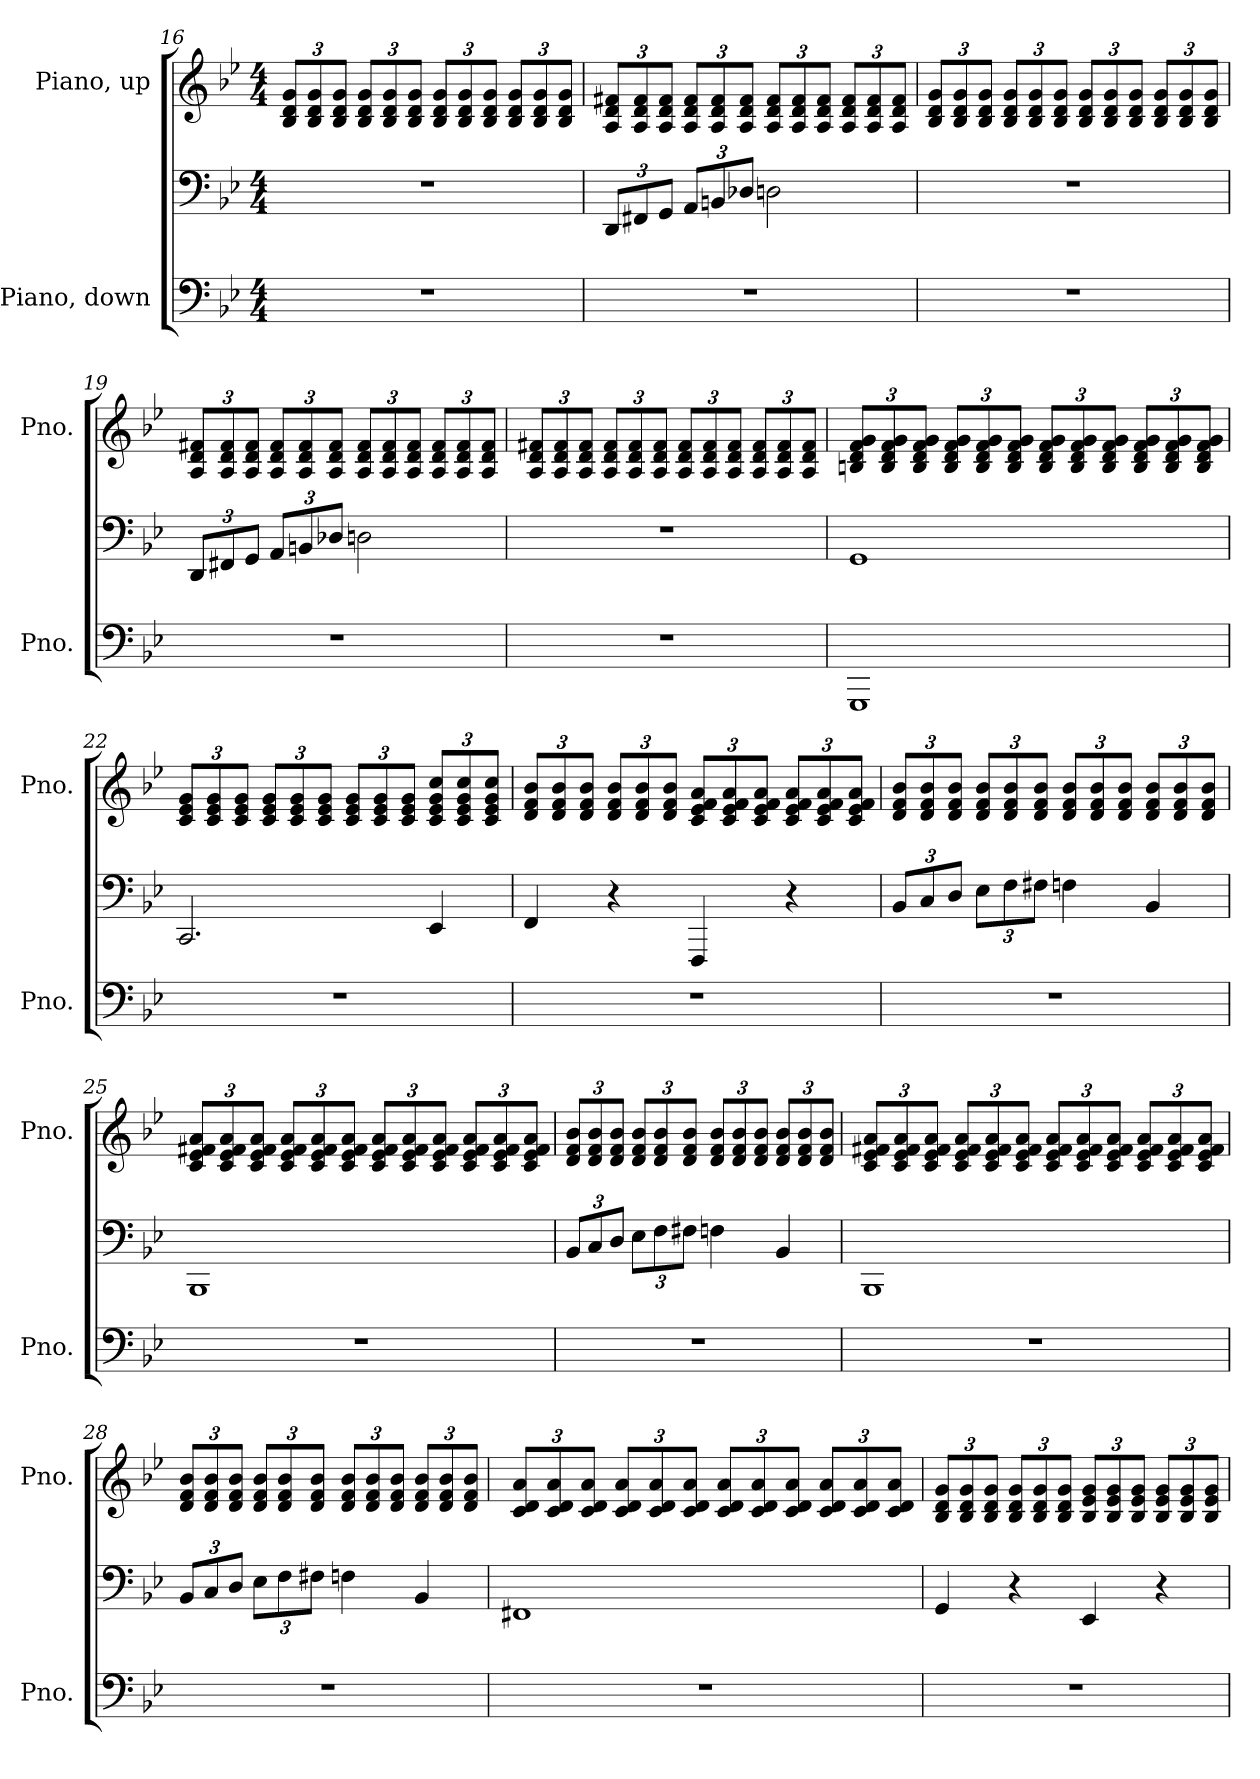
**kern	**kern	**kern
*part2	*part2	*part1
*staff3	*staff2	*staff1
*I"Piano, down	*	*I"Piano, up
*I'Pno.	*	*I'Pno.
!!LO:PB:g=z
*clefF4	*clefF4	*clefG2
*k[b-e-]	*k[b-e-]	*k[b-e-]
*M4/4	*M4/4	*M4/4
*	*	*Xbrackettup
=16	=16	=16
1r	1r	12B-/ 12d/ 12g/L
.	.	12B-/ 12d/ 12g/
.	.	12B-/ 12d/ 12g/J
.	.	12B-/ 12d/ 12g/L
.	.	12B-/ 12d/ 12g/
.	.	12B-/ 12d/ 12g/J
.	.	12B-/ 12d/ 12g/L
.	.	12B-/ 12d/ 12g/
.	.	12B-/ 12d/ 12g/J
.	.	12B-/ 12d/ 12g/L
.	.	12B-/ 12d/ 12g/
.	.	12B-/ 12d/ 12g/J
=17	=17	=17
*	*Xbrackettup	*
1r	12DD/L	12A/ 12d/ 12f#X/L
.	12FF#X/	12A/ 12d/ 12f#/
.	12GG/J	12A/ 12d/ 12f#/J
.	12AA/L	12A/ 12d/ 12f#/L
.	12BBn/	12A/ 12d/ 12f#/
.	12D-X/J	12A/ 12d/ 12f#/J
.	2Dn\	12A/ 12d/ 12f#/L
.	.	12A/ 12d/ 12f#/
.	.	12A/ 12d/ 12f#/J
.	.	12A/ 12d/ 12f#/L
.	.	12A/ 12d/ 12f#/
.	.	12A/ 12d/ 12f#/J
!!LO:LB:g=z
=18	=18	=18
1r	1r	12B-/ 12d/ 12g/L
.	.	12B-/ 12d/ 12g/
.	.	12B-/ 12d/ 12g/J
.	.	12B-/ 12d/ 12g/L
.	.	12B-/ 12d/ 12g/
.	.	12B-/ 12d/ 12g/J
.	.	12B-/ 12d/ 12g/L
.	.	12B-/ 12d/ 12g/
.	.	12B-/ 12d/ 12g/J
.	.	12B-/ 12d/ 12g/L
.	.	12B-/ 12d/ 12g/
.	.	12B-/ 12d/ 12g/J
=19	=19	=19
1r	12DD/L	12A/ 12d/ 12f#X/L
.	12FF#X/	12A/ 12d/ 12f#/
.	12GG/J	12A/ 12d/ 12f#/J
.	12AA/L	12A/ 12d/ 12f#/L
.	12BBn/	12A/ 12d/ 12f#/
.	12D-X/J	12A/ 12d/ 12f#/J
.	2Dn\	12A/ 12d/ 12f#/L
.	.	12A/ 12d/ 12f#/
.	.	12A/ 12d/ 12f#/J
.	.	12A/ 12d/ 12f#/L
.	.	12A/ 12d/ 12f#/
.	.	12A/ 12d/ 12f#/J
!!LO:LB:g=z
=20	=20	=20
1r	1r	12A/ 12d/ 12f#X/L
.	.	12A/ 12d/ 12f#/
.	.	12A/ 12d/ 12f#/J
.	.	12A/ 12d/ 12f#/L
.	.	12A/ 12d/ 12f#/
.	.	12A/ 12d/ 12f#/J
.	.	12A/ 12d/ 12f#/L
.	.	12A/ 12d/ 12f#/
.	.	12A/ 12d/ 12f#/J
.	.	12A/ 12d/ 12f#/L
.	.	12A/ 12d/ 12f#/
.	.	12A/ 12d/ 12f#/J
=21	=21	=21
1GGG	1GG	12Bn/ 12d/ 12f/ 12g/L
.	.	12B/ 12d/ 12f/ 12g/
.	.	12B/ 12d/ 12f/ 12g/J
.	.	12B/ 12d/ 12f/ 12g/L
.	.	12B/ 12d/ 12f/ 12g/
.	.	12B/ 12d/ 12f/ 12g/J
.	.	12B/ 12d/ 12f/ 12g/L
.	.	12B/ 12d/ 12f/ 12g/
.	.	12B/ 12d/ 12f/ 12g/J
.	.	12B/ 12d/ 12f/ 12g/L
.	.	12B/ 12d/ 12f/ 12g/
.	.	12B/ 12d/ 12f/ 12g/J
!!LO:LB:g=z
=22	=22	=22
1r	2.CC/	12c/ 12e-/ 12g/L
.	.	12c/ 12e-/ 12g/
.	.	12c/ 12e-/ 12g/J
.	.	12c/ 12e-/ 12g/L
.	.	12c/ 12e-/ 12g/
.	.	12c/ 12e-/ 12g/J
.	.	12c/ 12e-/ 12g/L
.	.	12c/ 12e-/ 12g/
.	.	12c/ 12e-/ 12g/J
.	4EE-/	12c/ 12e-/ 12g/ 12cc/L
.	.	12c/ 12e-/ 12g/ 12cc/
.	.	12c/ 12e-/ 12g/ 12cc/J
=23	=23	=23
1r	4FF/	12d/ 12f/ 12b-/L
.	.	12d/ 12f/ 12b-/
.	.	12d/ 12f/ 12b-/J
.	4r	12d/ 12f/ 12b-/L
.	.	12d/ 12f/ 12b-/
.	.	12d/ 12f/ 12b-/J
.	4FFF/	12c/ 12e-/ 12f/ 12a/L
.	.	12c/ 12e-/ 12f/ 12a/
.	.	12c/ 12e-/ 12f/ 12a/J
.	4r	12c/ 12e-/ 12f/ 12a/L
.	.	12c/ 12e-/ 12f/ 12a/
.	.	12c/ 12e-/ 12f/ 12a/J
!!LO:PB:g=z
=24	=24	=24
1r	12BB-/L	12d/ 12f/ 12b-/L
.	12C/	12d/ 12f/ 12b-/
.	12D/J	12d/ 12f/ 12b-/J
.	12E-\L	12d/ 12f/ 12b-/L
.	12F\	12d/ 12f/ 12b-/
.	12F#X\J	12d/ 12f/ 12b-/J
.	4Fn\	12d/ 12f/ 12b-/L
.	.	12d/ 12f/ 12b-/
.	.	12d/ 12f/ 12b-/J
.	4BB-/	12d/ 12f/ 12b-/L
.	.	12d/ 12f/ 12b-/
.	.	12d/ 12f/ 12b-/J
=25	=25	=25
1r	1BBB-	12c/ 12e-/ 12f#X/ 12a/L
.	.	12c/ 12e-/ 12f#/ 12a/
.	.	12c/ 12e-/ 12f#/ 12a/J
.	.	12c/ 12e-/ 12f#/ 12a/L
.	.	12c/ 12e-/ 12f#/ 12a/
.	.	12c/ 12e-/ 12f#/ 12a/J
.	.	12c/ 12e-/ 12f#/ 12a/L
.	.	12c/ 12e-/ 12f#/ 12a/
.	.	12c/ 12e-/ 12f#/ 12a/J
.	.	12c/ 12e-/ 12f#/ 12a/L
.	.	12c/ 12e-/ 12f#/ 12a/
.	.	12c/ 12e-/ 12f#/ 12a/J
!!LO:LB:g=z
=26	=26	=26
1r	12BB-/L	12d/ 12f/ 12b-/L
.	12C/	12d/ 12f/ 12b-/
.	12D/J	12d/ 12f/ 12b-/J
.	12E-\L	12d/ 12f/ 12b-/L
.	12F\	12d/ 12f/ 12b-/
.	12F#X\J	12d/ 12f/ 12b-/J
.	4Fn\	12d/ 12f/ 12b-/L
.	.	12d/ 12f/ 12b-/
.	.	12d/ 12f/ 12b-/J
.	4BB-/	12d/ 12f/ 12b-/L
.	.	12d/ 12f/ 12b-/
.	.	12d/ 12f/ 12b-/J
=27	=27	=27
1r	1BBB-	12c/ 12e-/ 12f#X/ 12a/L
.	.	12c/ 12e-/ 12f#/ 12a/
.	.	12c/ 12e-/ 12f#/ 12a/J
.	.	12c/ 12e-/ 12f#/ 12a/L
.	.	12c/ 12e-/ 12f#/ 12a/
.	.	12c/ 12e-/ 12f#/ 12a/J
.	.	12c/ 12e-/ 12f#/ 12a/L
.	.	12c/ 12e-/ 12f#/ 12a/
.	.	12c/ 12e-/ 12f#/ 12a/J
.	.	12c/ 12e-/ 12f#/ 12a/L
.	.	12c/ 12e-/ 12f#/ 12a/
.	.	12c/ 12e-/ 12f#/ 12a/J
!!LO:LB:g=z
=28	=28	=28
1r	12BB-/L	12d/ 12f/ 12b-/L
.	12C/	12d/ 12f/ 12b-/
.	12D/J	12d/ 12f/ 12b-/J
.	12E-\L	12d/ 12f/ 12b-/L
.	12F\	12d/ 12f/ 12b-/
.	12F#X\J	12d/ 12f/ 12b-/J
.	4Fn\	12d/ 12f/ 12b-/L
.	.	12d/ 12f/ 12b-/
.	.	12d/ 12f/ 12b-/J
.	4BB-/	12d/ 12f/ 12b-/L
.	.	12d/ 12f/ 12b-/
.	.	12d/ 12f/ 12b-/J
=29	=29	=29
1r	1FF#X	12c/ 12d/ 12a/L
.	.	12c/ 12d/ 12a/
.	.	12c/ 12d/ 12a/J
.	.	12c/ 12d/ 12a/L
.	.	12c/ 12d/ 12a/
.	.	12c/ 12d/ 12a/J
.	.	12c/ 12d/ 12a/L
.	.	12c/ 12d/ 12a/
.	.	12c/ 12d/ 12a/J
.	.	12c/ 12d/ 12a/L
.	.	12c/ 12d/ 12a/
.	.	12c/ 12d/ 12a/J
!!LO:LB:g=z
=30	=30	=30
1r	4GG/	12B-/ 12d/ 12g/L
.	.	12B-/ 12d/ 12g/
.	.	12B-/ 12d/ 12g/J
.	4r	12B-/ 12d/ 12g/L
.	.	12B-/ 12d/ 12g/
.	.	12B-/ 12d/ 12g/J
.	4EE-/	12B-/ 12e-/ 12g/L
.	.	12B-/ 12e-/ 12g/
.	.	12B-/ 12e-/ 12g/J
.	4r	12B-/ 12e-/ 12g/L
.	.	12B-/ 12e-/ 12g/
.	.	12B-/ 12e-/ 12g/J
=	=	=
*-	*-	*-
